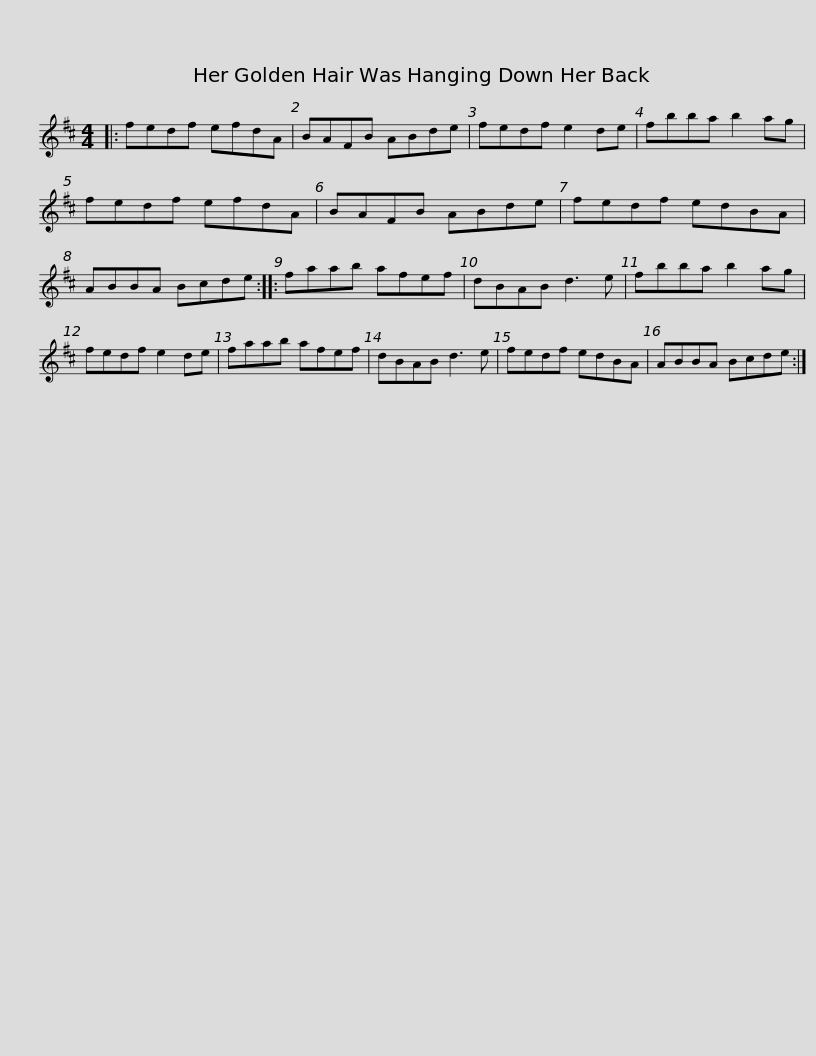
X:1
L:1/8
M:4/4
I:linebreak $
K:D
V:1 treble
V:1
|: fedf efdA | BAFB ABde | fedf e2 de | fbba b2 ag | fedf efdA |$ %5
 BAFB ABde | fedf edBA | ABBA Bcde :: faab afef | dBAB d3 e |$ %10
 fbba b2 ag | fedf e2 de | faab afef | dBAB d3 e | fedf edBA |$ %15
 ABBA Bcde :| %16
